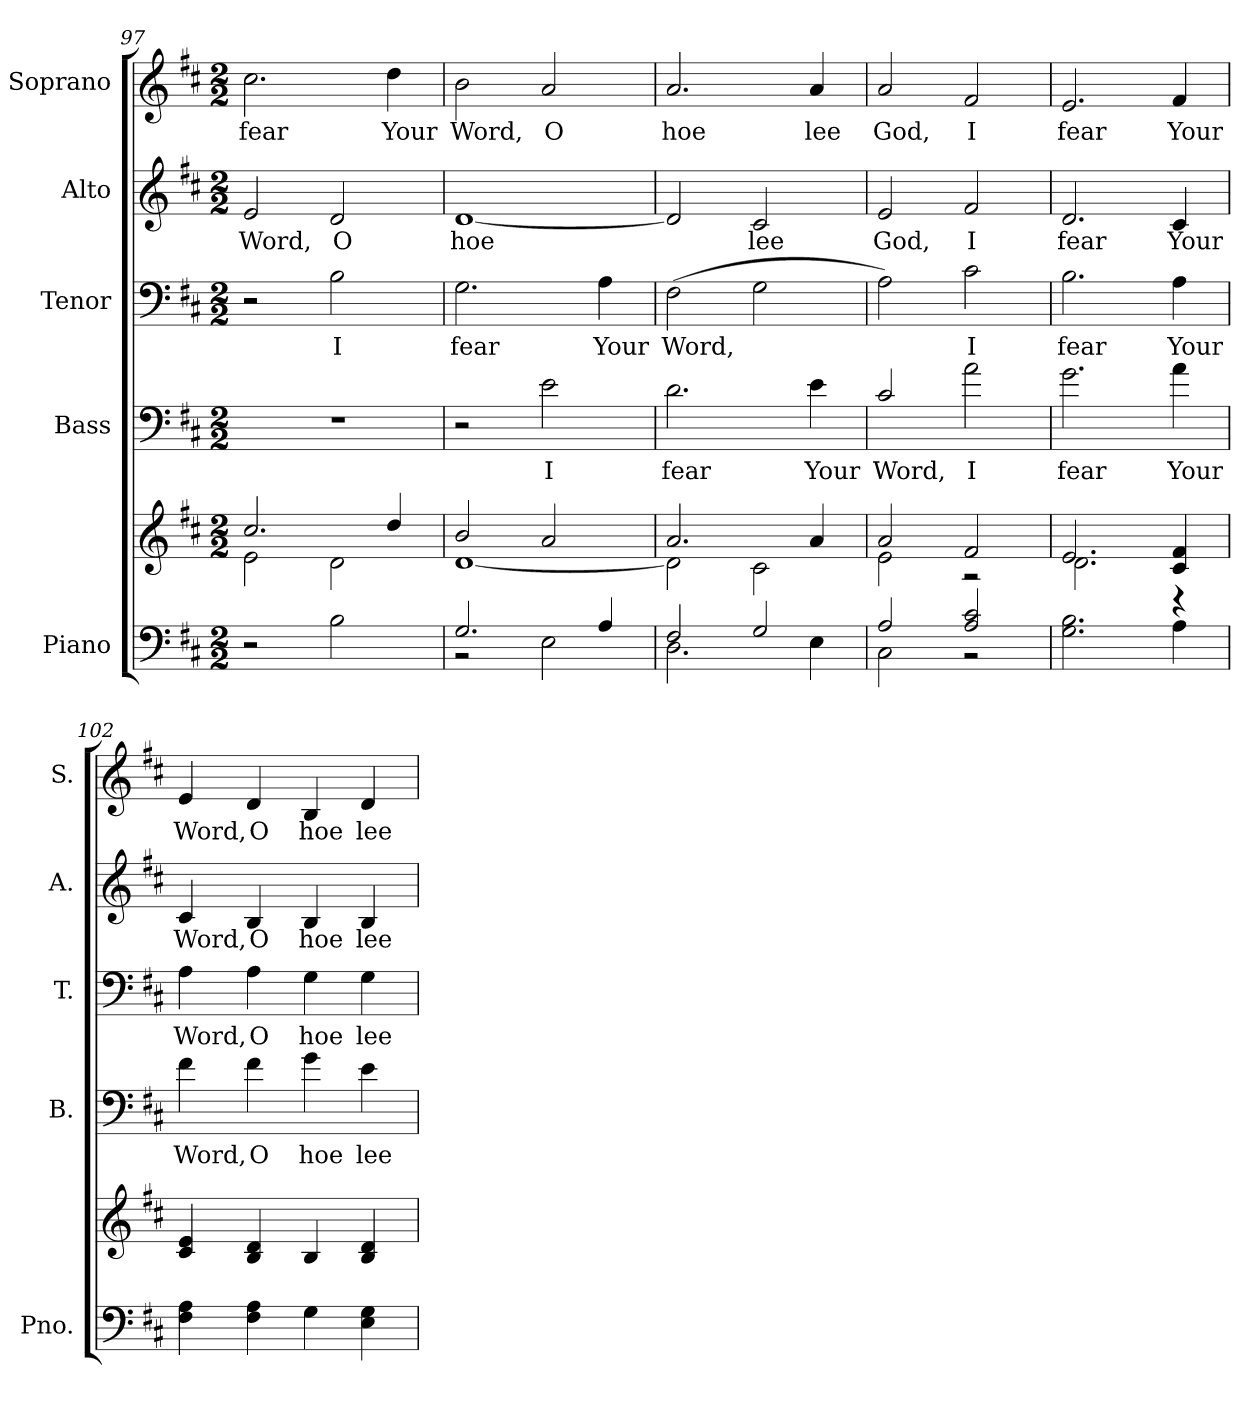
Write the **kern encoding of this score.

**kern	**kern	**kern	**text	**kern	**text	**kern	**text	**kern	**text
*part5	*part5	*part4	*part4	*part3	*part3	*part2	*part2	*part1	*part1
*staff6	*staff5	*staff4	*staff4	*staff3	*staff3	*staff2	*staff2	*staff1	*staff1
*I"Piano	*	*I"Bass	*	*I"Tenor	*	*I"Alto	*	*I"Soprano	*
*I'Pno.	*	*I'B.	*	*I'T.	*	*I'A.	*	*I'S.	*
*clefF4	*clefG2	*clefF4	*	*clefF4	*	*clefG2	*	*clefG2	*
*	*	*ITrd7c12	*	*	*	*	*	*	*
*k[f#c#]	*k[f#c#]	*k[f#c#]	*	*k[f#c#]	*	*k[f#c#]	*	*k[f#c#]	*
*D:	*D:	*D:	*	*D:	*	*D:	*	*D:	*
*M2/2	*M2/2	*M2/2	*	*M2/2	*	*M2/2	*	*M2/2	*
=97	=97	=97	=97	=97	=97	=97	=97	=97	=97
*	*^	*	*	*	*	*	*	*	*
!	!	!	!	!	!	!	!	!LO:LY:b:color=#000000	!	!
!	!	!	!	!	!	!	!	!	!	!LO:LY:b:color=#000000
2r	2.cc#i/	2ei\	1r	.	2r	.	2ei/	Word,	2.cc#i\	fear
!	!	!	!	!	!	!LO:LY:b:color=#000000	!	!	!	!
!	!	!	!	!	!	!	!	!LO:LY:b:color=#000000	!	!
2Bi\	.	2di\	.	.	2Bi\	I	2di/	O	.	.
!	!	!	!	!	!	!	!	!	!	!LO:LY:b:color=#000000
.	4ddi/	.	.	.	.	.	.	.	4ddi\	Your
=98	=98	=98	=98	=98	=98	=98	=98	=98	=98	=98
*^	*	*	*	*	*	*	*	*	*	*
!	!	!	!	!	!	!	!LO:LY:b:color=#000000	!	!	!	!
!	!	!	!	!	!	!	!	!	!LO:LY:b:color=#000000	!	!
!	!	!	!	!	!	!	!	!	!	!	!LO:LY:b:color=#000000
2.Gi/	2r	2bi/	[<1di	2r	.	2.Gi\	fear	[<1di	hoe	2bi\	Word,
!	!	!	!	!	!LO:LY:b:color=#000000	!	!	!	!	!	!
!	!	!	!	!	!	!	!	!	!	!	!LO:LY:b:color=#000000
.	2Ei\	2ai/	.	2Ei\	I	.	.	.	.	2ai/	O
!	!	!	!	!	!	!	!LO:LY:b:color=#000000	!	!	!	!
4Ai/	.	.	.	.	.	4Ai\	Your	.	.	.	.
=99	=99	=99	=99	=99	=99	=99	=99	=99	=99	=99	=99
!	!	!	!	!	!LO:LY:b:color=#000000	!	!	!	!	!	!
!	!	!	!	!	!	!	!LO:LY:b:color=#000000	!	!	!	!
!	!	!	!	!	!	!	!	!	!	!	!LO:LY:b:color=#000000
2F#i/	2.Di\	2.ai/	2di\]	2.Di\	fear	(2F#i\	Word,	2di/]	.	2.ai/	hoe
!	!	!	!	!	!	!	!	!	!LO:LY:b:color=#000000	!	!
2Gi/	.	.	2c#i\	.	.	2Gi\	.	2c#i/	lee	.	.
!	!	!	!	!	!LO:LY:b:color=#000000	!	!	!	!	!	!
!	!	!	!	!	!	!	!	!	!	!	!LO:LY:b:color=#000000
.	4Ei\	4ai/	.	4Ei\	Your	.	.	.	.	4ai/	lee
=100	=100	=100	=100	=100	=100	=100	=100	=100	=100	=100	=100
!	!	!	!	!	!LO:LY:b:color=#000000	!	!	!	!	!	!
!	!	!	!	!	!	!	!	!	!LO:LY:b:color=#000000	!	!
!	!	!	!	!	!	!	!	!	!	!	!LO:LY:b:color=#000000
2Ai/	2C#i\	2ai/	2ei\	2C#i/	Word,	2Ai\)	.	2ei/	God,	2ai/	God,
!	!	!	!	!	!LO:LY:b:color=#000000	!	!	!	!	!	!
!	!	!	!	!	!	!	!LO:LY:b:color=#000000	!	!	!	!
!	!	!	!	!	!	!	!	!	!LO:LY:b:color=#000000	!	!
!	!	!	!	!	!	!	!	!	!	!	!LO:LY:b:color=#000000
2Ai/ 2c#i	2r	2f#i/	2r	2Ai\	I	2c#i\	I	2f#i/	I	2f#i/	I
*v	*v	*	*	*	*	*	*	*	*	*	*
=101	=101	=101	=101	=101	=101	=101	=101	=101	=101	=101
*^	*	*	*	*	*	*	*	*	*	*
!	!	!	!	!	!LO:LY:b:color=#000000	!	!	!	!	!	!
*v	*v	*	*	*	*	*	*	*	*	*	*
*^	*	*	*	*	*	*	*	*	*	*
!	!	!	!	!	!	!	!LO:LY:b:color=#000000	!	!	!	!
*v	*v	*	*	*	*	*	*	*	*	*	*
*^	*	*	*	*	*	*	*	*	*	*
!	!	!	!	!	!	!	!	!	!LO:LY:b:color=#000000	!	!
*v	*v	*	*	*	*	*	*	*	*	*	*
*^	*	*	*	*	*	*	*	*	*	*
!	!	!	!	!	!	!	!	!	!	!	!LO:LY:b:color=#000000
*v	*v	*	*	*	*	*	*	*	*	*	*
2.Gi\ 2.Bi	2.ei/	2.di\	2.Gi\	fear	2.Bi\	fear	2.di/	fear	2.ei/	fear
!	!	!	!	!LO:LY:b:color=#000000	!	!	!	!	!	!
!	!	!	!	!	!	!LO:LY:b:color=#000000	!	!	!	!
!	!	!	!	!	!	!	!	!LO:LY:b:color=#000000	!	!
!	!	!	!	!	!	!	!	!	!	!LO:LY:b:color=#000000
4Ai\	4c#i/ 4f#i	4r	4Ai\	Your	4Ai\	Your	4c#i/	Your	4f#i/	Your
*	*v	*v	*	*	*	*	*	*	*	*
!!LO:PB:g=z
=102	=102	=102	=102	=102	=102	=102	=102	=102	=102
*	*^	*	*	*	*	*	*	*	*
!	!	!	!	!LO:LY:b:color=#000000	!	!	!	!	!	!
*	*v	*v	*	*	*	*	*	*	*	*
*	*^	*	*	*	*	*	*	*	*
!	!	!	!	!	!	!LO:LY:b:color=#000000	!	!	!	!
*	*v	*v	*	*	*	*	*	*	*	*
*	*^	*	*	*	*	*	*	*	*
!	!	!	!	!	!	!	!	!LO:LY:b:color=#000000	!	!
*	*v	*v	*	*	*	*	*	*	*	*
*	*^	*	*	*	*	*	*	*	*
!	!	!	!	!	!	!	!	!	!	!LO:LY:b:color=#000000
*	*v	*v	*	*	*	*	*	*	*	*
4F#i\ 4Ai	4c#i/ 4ei	4F#i\	Word,	4Ai\	Word,	4c#i/	Word,	4ei/	Word,
!	!	!	!LO:LY:b:color=#000000	!	!	!	!	!	!
!	!	!	!	!	!LO:LY:b:color=#000000	!	!	!	!
!	!	!	!	!	!	!	!LO:LY:b:color=#000000	!	!
!	!	!	!	!	!	!	!	!	!LO:LY:b:color=#000000
4F#i\ 4Ai	4Bi/ 4di	4F#i\	O	4Ai\	O	4Bi/	O	4di/	O
!	!	!	!LO:LY:b:color=#000000	!	!	!	!	!	!
!	!	!	!	!	!LO:LY:b:color=#000000	!	!	!	!
!	!	!	!	!	!	!	!LO:LY:b:color=#000000	!	!
!	!	!	!	!	!	!	!	!	!LO:LY:b:color=#000000
4Gi\	4Bi/	4Gi\	hoe	4Gi\	hoe	4Bi/	hoe	4Bi/	hoe
!	!	!	!LO:LY:b:color=#000000	!	!	!	!	!	!
!	!	!	!	!	!LO:LY:b:color=#000000	!	!	!	!
!	!	!	!	!	!	!	!LO:LY:b:color=#000000	!	!
!	!	!	!	!	!	!	!	!	!LO:LY:b:color=#000000
4Ei\ 4Gi	4Bi/ 4di	4Ei\	lee	4Gi\	lee	4Bi/	lee	4di/	lee
=	=	=	=	=	=	=	=	=	=
*-	*-	*-	*-	*-	*-	*-	*-	*-	*-
